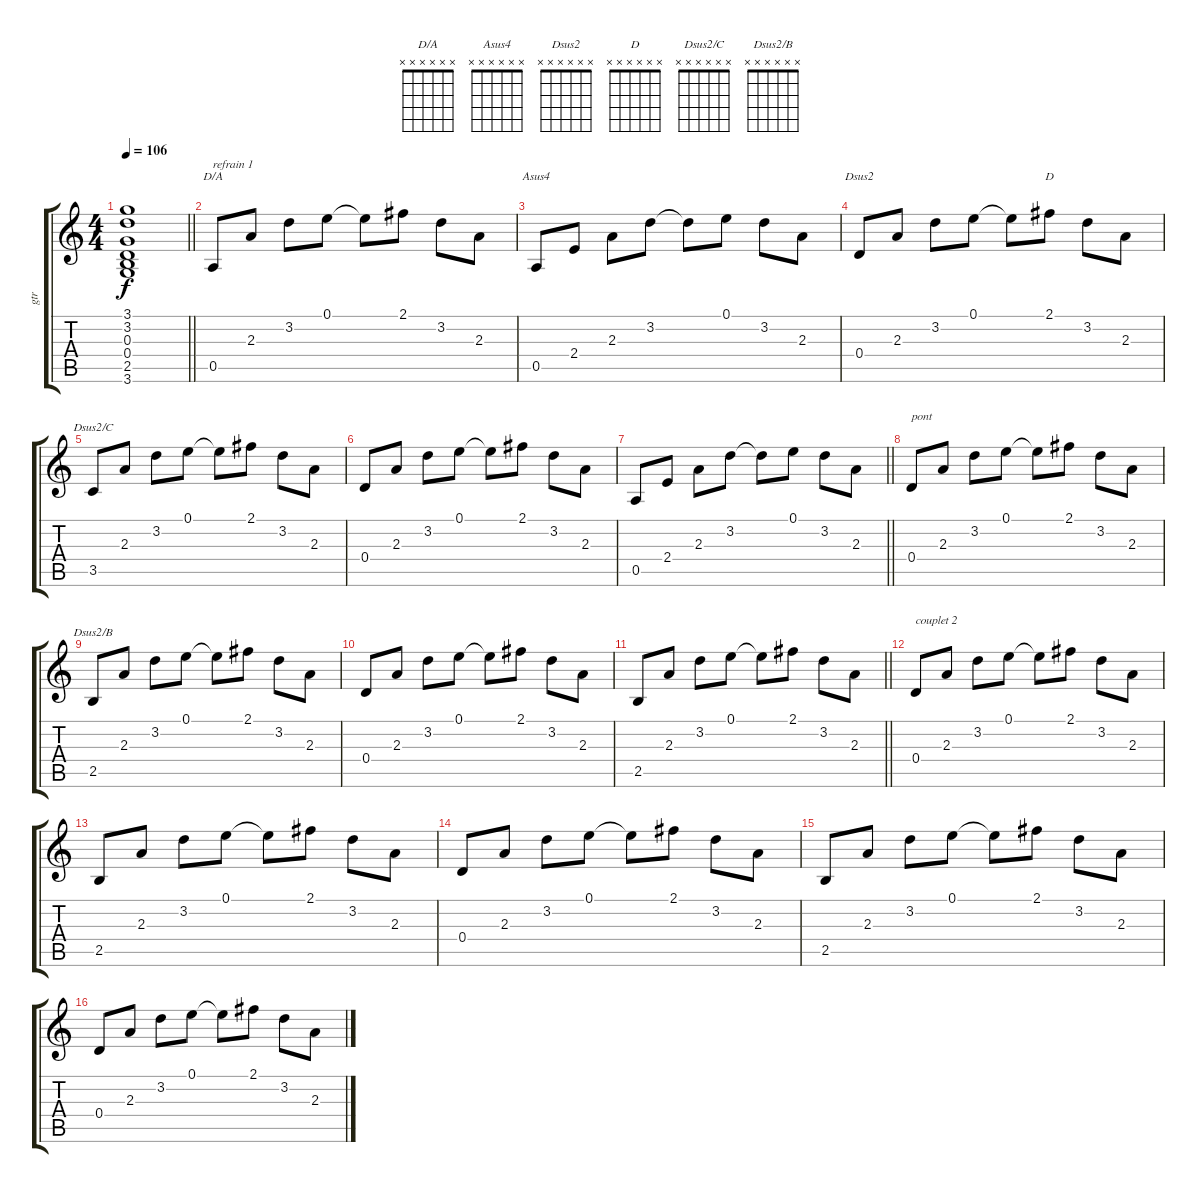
\track ("gtr" "gtr") {instrument acousticguitarnylon}
\staff {score tabs}
\tuning (E4 B3 G3 D3 A2 E2) {hide}
\chord ("D/A" x x x x x x)
\chord ("Asus4" x x x x x x)
\chord ("Dsus2" x x x x x x)
\chord ("D" x x x x x x)
\chord ("Dsus2/C" x x x x x x)
\chord ("Dsus2/B" x x x x x x)
\ts (4 4)
\tempo 106
\clef g2
\barLineRight lightlight
\ks c
(3.1{t} 3.2{t} 0.3{t} 0.4{t} 2.5{t} 3.6{t}).1{dy f} |
0.5.8{ch "D/A" txt "refrain 1"} 2.3.8 3.2.8 0.1.8 0.1{t}.8 2.1.8 3.2.8 2.3.8 |
0.5.8{ch "Asus4"} 2.4.8 2.3.8 3.2.8 3.2{t}.8 0.1.8 3.2.8 2.3.8 |
0.4.8{ch "Dsus2"} 2.3.8 3.2.8 0.1.8 0.1{t}.8 2.1.8{ch "D"} 3.2.8 2.3.8 |
3.5.8{ch "Dsus2/C"} 2.3.8 3.2.8 0.1.8 0.1{t}.8 2.1.8 3.2.8 2.3.8 |
0.4.8 2.3.8 3.2.8 0.1.8 0.1{t}.8 2.1.8 3.2.8 2.3.8 |
\barLineRight lightlight
0.5.8 2.4.8 2.3.8 3.2.8 3.2{t}.8 0.1.8 3.2.8 2.3.8 |
0.4.8{txt "pont"} 2.3.8 3.2.8 0.1.8 0.1{t}.8 2.1.8 3.2.8 2.3.8 |
2.5.8{ch "Dsus2/B"} 2.3.8 3.2.8 0.1.8 0.1{t}.8 2.1.8 3.2.8 2.3.8 |
0.4.8 2.3.8 3.2.8 0.1.8 0.1{t}.8 2.1.8 3.2.8 2.3.8 |
\barLineRight lightlight
2.5.8 2.3.8 3.2.8 0.1.8 0.1{t}.8 2.1.8 3.2.8 2.3.8 |
0.4.8{txt "couplet 2"} 2.3.8 3.2.8 0.1.8 0.1{t}.8 2.1.8 3.2.8 2.3.8 |
2.5.8 2.3.8 3.2.8 0.1.8 0.1{t}.8 2.1.8 3.2.8 2.3.8 |
0.4.8 2.3.8 3.2.8 0.1.8 0.1{t}.8 2.1.8 3.2.8 2.3.8 |
2.5.8 2.3.8 3.2.8 0.1.8 0.1{t}.8 2.1.8 3.2.8 2.3.8 |
0.4.8 2.3.8 3.2.8 0.1.8 0.1{t}.8 2.1.8 3.2.8 2.3.8
